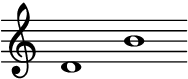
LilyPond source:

\version "2.16.2" % absolutely necessary!

% use this to crop output page size to match the snippet
#(ly:set-option 'preview #t)

%%%%%%%%%%%%%%%%%%%%%%%%%%
% here goes the snippet: %
%%%%%%%%%%%%%%%%%%%%%%%%%%
<<
\relative c' {
  \override Staff.TimeSignature #'stencil = ##f 
  \time 3/1
  d1 b'
}
>>